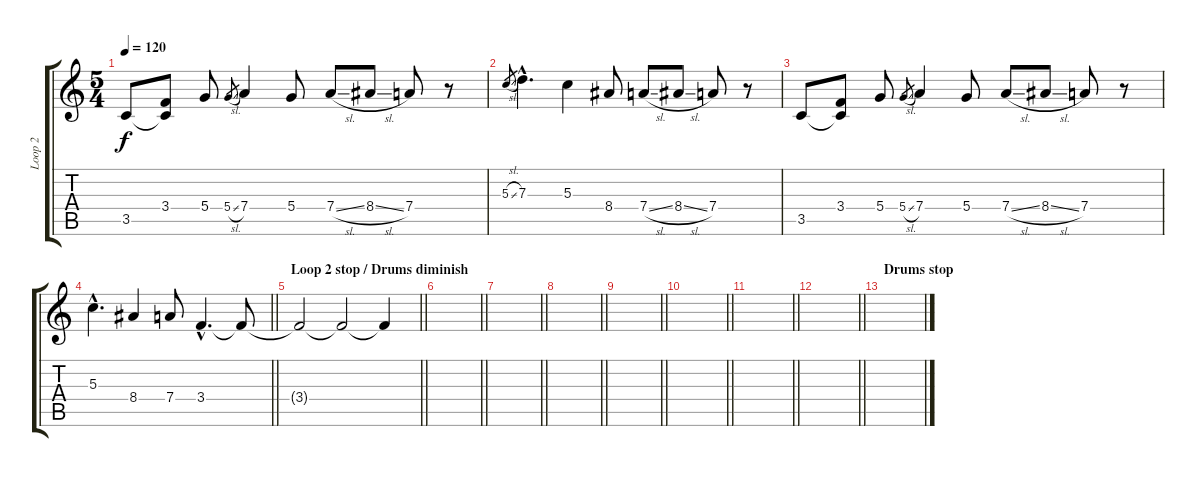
\track ("Loop 2" "Loop 2") {instrument acousticguitarsteel}
\staff {score tabs}
\tuning (E4 B3 G3 D3 A2 E2) {hide}
\ts (5 4)
\tempo 120
\clef g2
\ks c
3.5.8{dy f} (3.4 3.5{t}).8 5.4.8 5.4{sl}.8{gr} 7.4.4 5.4.8 7.4{sl}.8 8.4{sl}.8 7.4.8 r.8 |
5.3{sl}.8{gr} 7.3{hac}.4{d} 5.3.4 8.4.8 7.4{sl}.8 8.4{sl}.8 7.4.8 r.8 |
3.5.8 (3.4 3.5{t}).8 5.4.8 5.4{sl}.8{gr} 7.4.4 5.4.8 7.4{sl}.8 8.4{sl}.8 7.4.8 r.8 |
\barLineRight lightlight
5.3{hac}.4{d} 8.4.4 7.4.8 3.4{hac}.4{d} 3.4{t}.8 |
\section ("" "Loop 2 stop / Drums diminish")
\barLineRight lightlight
3.4{t}.2 3.4{t}.2 3.4{t}.4 |
\barLineRight lightlight
|
\barLineRight lightlight
|
\barLineRight lightlight
|
\barLineRight lightlight
|
\barLineRight lightlight
|
\barLineRight lightlight
|
\barLineRight lightlight
|
\section ("" "Drums stop")
